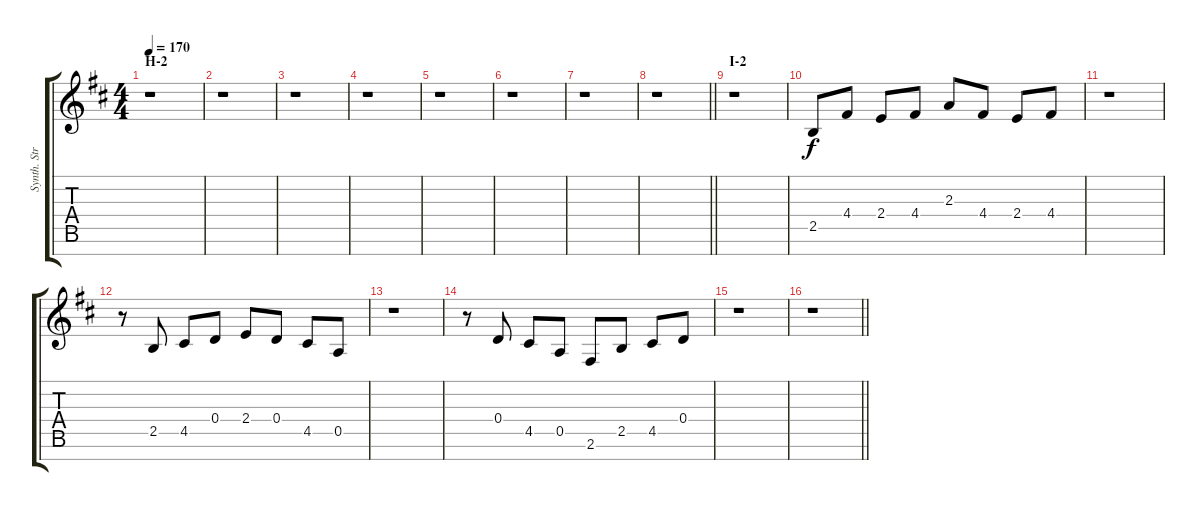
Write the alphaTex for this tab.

\track ("Synth. Strings" "Synth. Str") {instrument stringensemble1}
\staff {score tabs}
\tuning (E5 B4 G4 D4 A3 E3 B2) {hide}
\ts (4 4)
\section ("" "H-2")
\tempo 170
\clef g2
\ks d
r.1{dy f} |
r.1 |
r.1 |
r.1 |
r.1 |
r.1 |
r.1 |
\barLineRight lightlight
r.1 |
\section ("" "I-2")
r.1 |
2.5.8 4.4.8 2.4.8 4.4.8 2.3.8 4.4.8 2.4.8 4.4.8 |
r.1 |
r.8 2.5.8 4.5.8 0.4.8 2.4.8 0.4.8 4.5.8 0.5.8 |
r.1 |
r.8 0.4.8 4.5.8 0.5.8 2.6.8 2.5.8 4.5.8 0.4.8 |
r.1 |
\barLineRight lightlight
r.1
